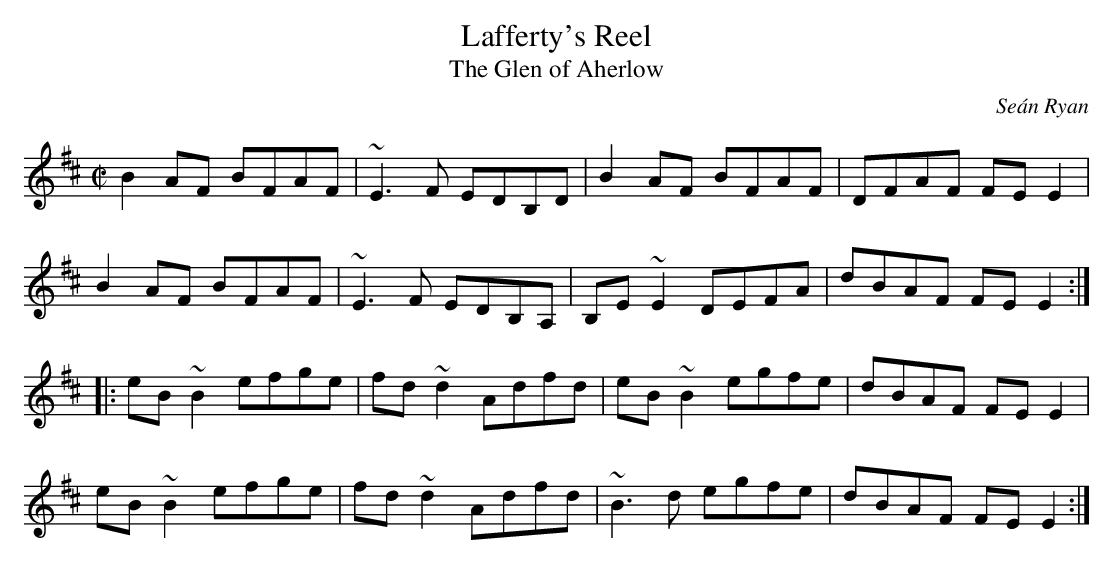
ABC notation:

X:1
T:Lafferty's Reel
T:Glen of Aherlow, The
M:C|
L:1/8
C:Seán Ryan
K:EDor
B2AF BFAF|~E3F EDB,D|B2AF BFAF|DFAF FEE2|!
B2AF BFAF|~E3F EDB,A,|B,E~E2 DEFA|dBAF FEE2:|!
|:eB~B2 efge|fd~d2 Adfd|eB~B2 egfe|dBAF FEE2|!
eB~B2 efge|fd~d2 Adfd|~B3d egfe|dBAF FEE2:|]
